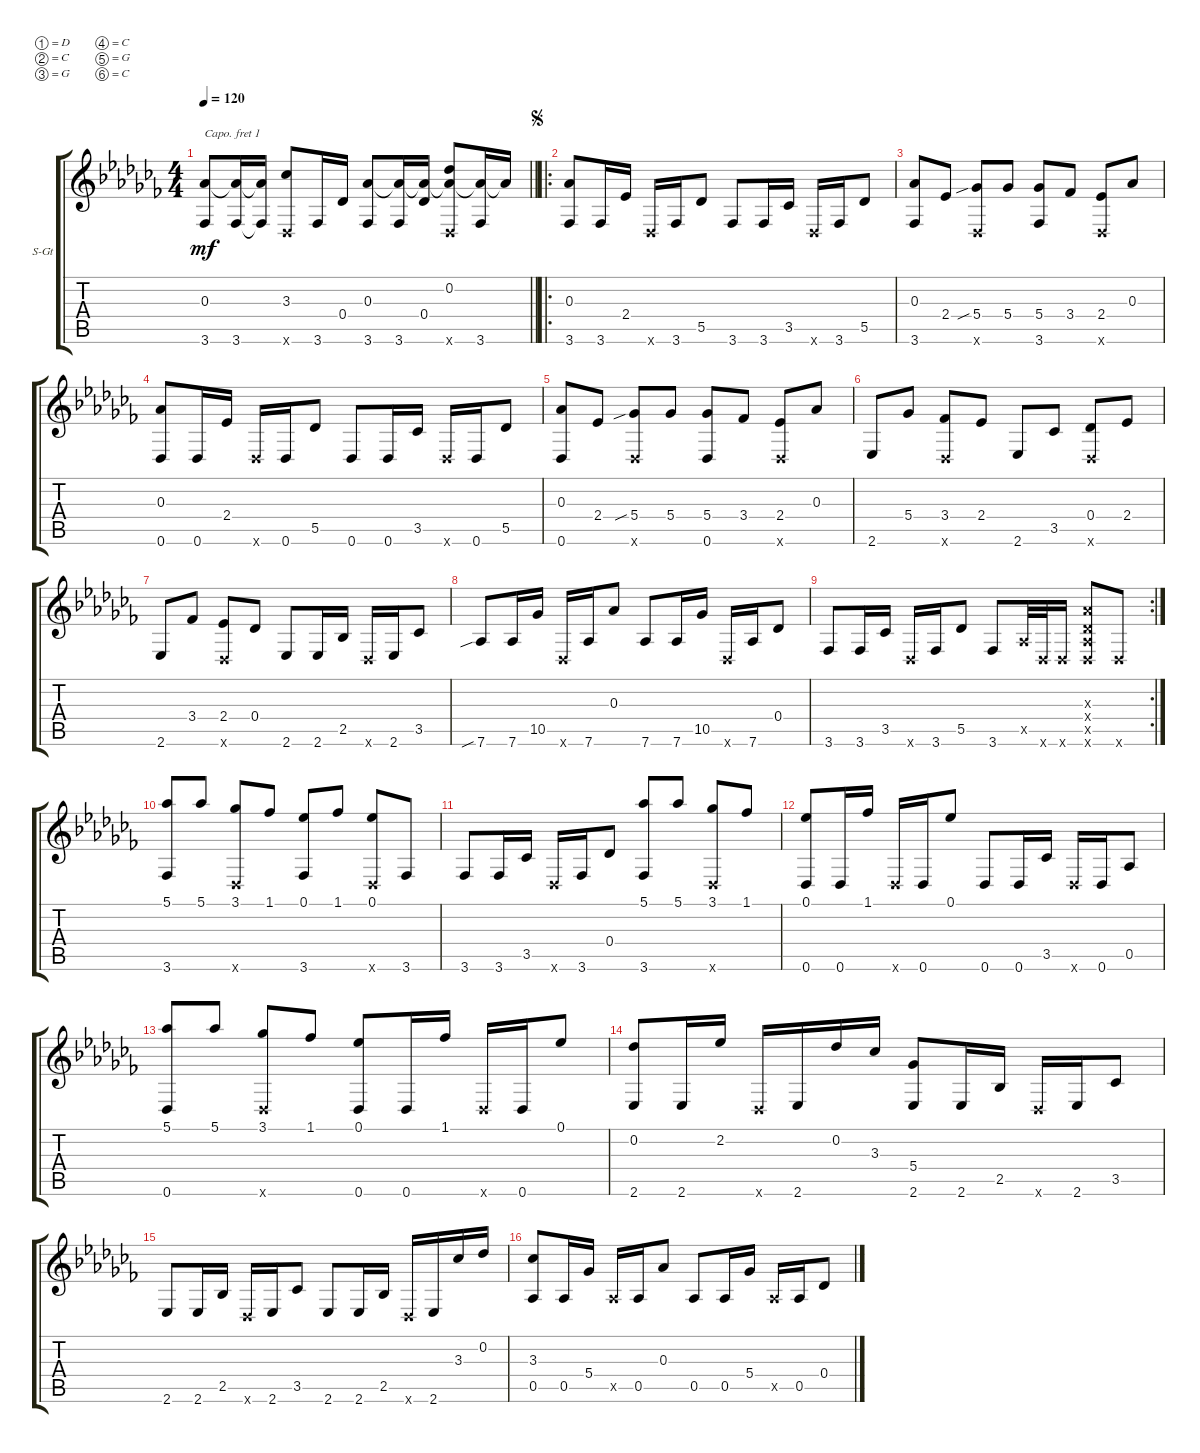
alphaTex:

\defaultSystemsLayout 4
\bracketExtendMode groupsimilarinstruments
\firstSystemTrackNameOrientation horizontal
\otherSystemsTrackNameOrientation horizontal
\track ("Steel Guitar" "S-Gt") {instrument acousticguitarsteel}
\staff {score tabs}
\capo 1
\tuning (D4 C4 G3 C3 G2 C2)
\ts (4 4)
\tempo 120
\clef g2
\barLineRight lightlight
\ks cb
(3.6 0.3).8{dy mf} (3.6 0.3{t}).16 (0.3{t} 3.6{t}).16 (3.3 0.6{x}).8 3.6.16 0.4.16 (0.3 3.6).8 (3.6 0.3{t}).16 (0.4 0.3{t}).16 (0.2 0.6{x} 0.3{t}).8 (3.6 0.3{t}).16 0.3{t}.16 |
\ro
\jump segno
(3.6 0.3).8 3.6.16 2.4.16 0.6{x}.16 3.6.16 5.5.8 3.6.8 3.6.16 3.5.16 0.6{x}.16 3.6.16 5.5.8 |
(3.6 0.3).8 2.4.8 (5.4{sib} 0.6{x}).8 5.4.8 (5.4 3.6).8 3.4.8 (2.4 0.6{x}).8 0.3.8 |
(0.3 0.6).8 0.6.16 2.4.16 0.6{x}.16 0.6.16 5.5.8 0.6.8 0.6.16 3.5.16 0.6{x}.16 0.6.16 5.5.8 |
(0.6 0.3).8 2.4.8 (5.4{sib} 0.6{x}).8 5.4.8 (5.4 0.6).8 3.4.8 (2.4 0.6{x}).8 0.3.8 |
2.6.8 5.4.8 (3.4 0.6{x}).8 2.4.8 2.6.8 3.5.8 (0.4 0.6{x}).8 2.4.8 |
2.6.8 3.4.8 (2.4 0.6{x}).8 0.4.8 2.6.8 2.6.16 2.5.16 0.6{x}.16 2.6.16 3.5.8 |
7.6{sib}.8 7.6.16 10.5.16 0.6{x}.16 7.6.16 0.3.8 7.6.8 7.6.16 10.5.16 0.6{x}.16 7.6.16 0.4.8 |
\rc 2
3.6.8 3.6.16 3.5.16 0.6{x}.16 3.6.16 5.5.8 3.6.8 0.5{x}.32 0.6{x}.32 0.6{x}.16 (0.6{x} 0.5{x} 0.4{x} 0.3{x}).8 0.6{x}.8 |
(3.6 5.1).8 5.1.8 (3.1 0.6{x}).8 1.1.8 (0.1 3.6).8 1.1.8 (0.1 0.6{x}).8 3.6.8 |
3.6.8 3.6.16 3.5.16 0.6{x}.16 3.6.16 0.4.8 (5.1 3.6).8 5.1.8 (3.1 0.6{x}).8 1.1.8 |
(0.1 0.6).8 0.6.16 1.1.16 0.6{x}.16 0.6.16 0.1.8 0.6.8 0.6.16 3.5.16 0.6{x}.16 0.6.16 0.5.8 |
(0.6 5.1).8 5.1.8 (3.1 0.6{x}).8 1.1.8 (0.1 0.6).8 0.6.16 1.1.16 0.6{x}.16 0.6.16 0.1.8 |
(0.2 2.6).8 2.6.16 2.2.16 0.6{x}.16 2.6.16 0.2.16 3.3.16 (5.4 2.6).8 2.6.16 2.5.16 0.6{x}.16 2.6.16 3.5.8 |
2.6.8 2.6.16 2.5.16 0.6{x}.16 2.6.16 3.5.8 2.6.8 2.6.16 2.5.16 0.6{x}.16 2.6.16 3.3.16 0.2.16 |
(0.5 3.3).8 0.5.16 5.4.16 0.5{x}.16 0.5.16 0.3.8 0.5.8 0.5.16 5.4.16 0.5{x}.16 0.5.16 0.4.8
